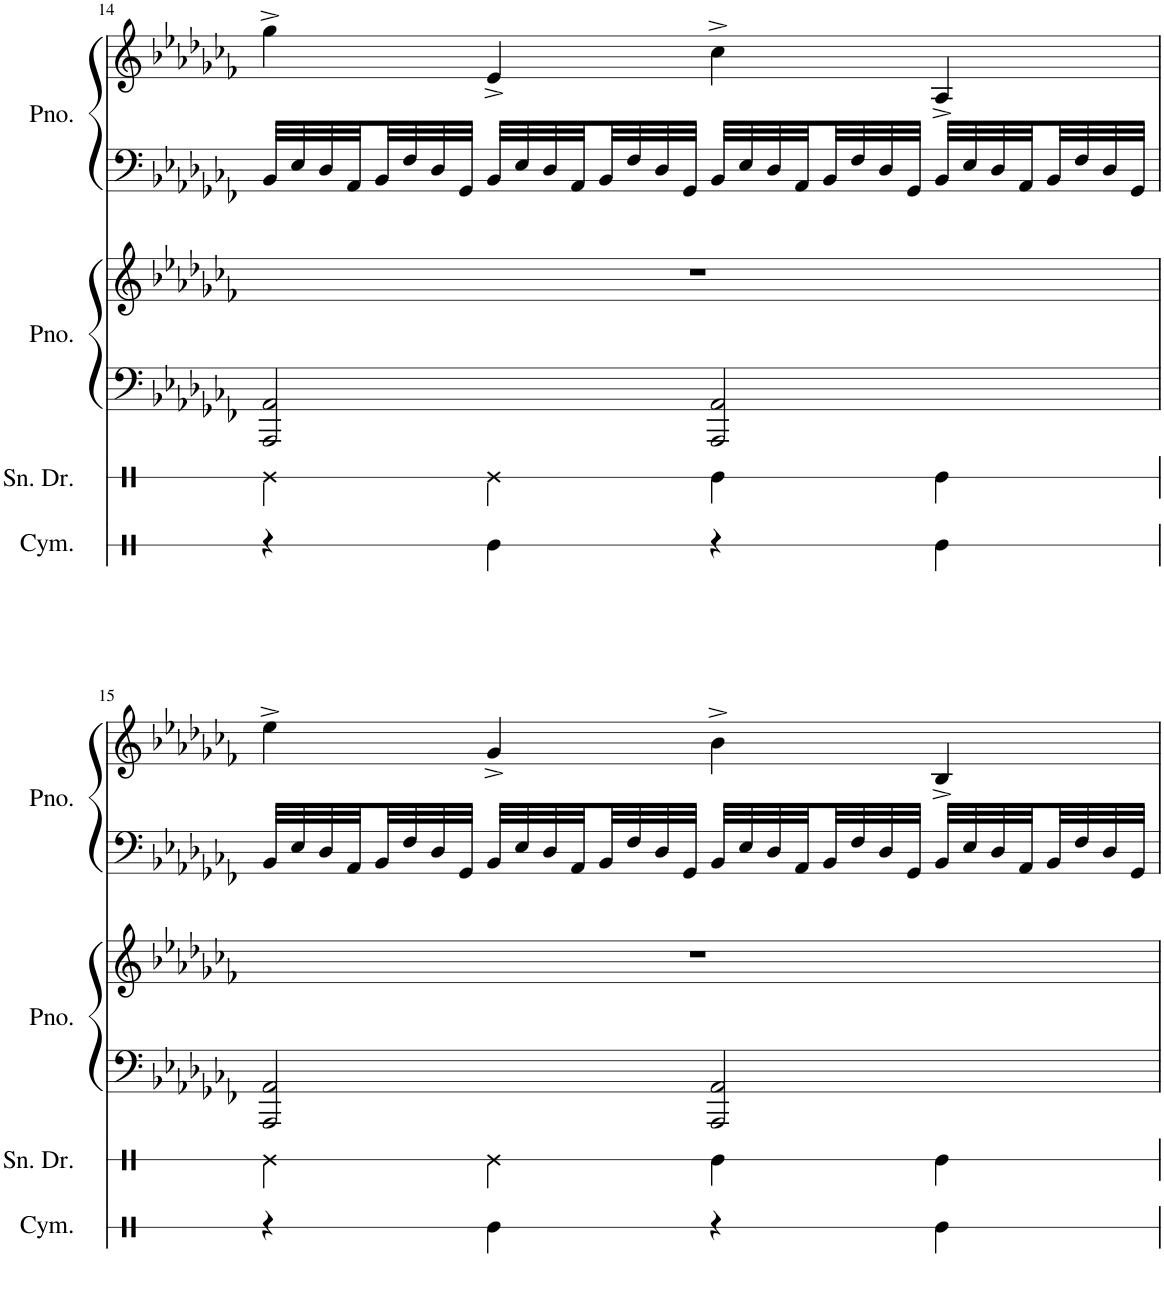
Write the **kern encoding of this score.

**kern	**kern	**kern	**kern	**kern	**kern
*part4	*part3	*part2	*part2	*part1	*part1
*staff6	*staff5	*staff4	*staff3	*staff2	*staff1
*I"Cymbal	*I"Snare Drum	*I"Piano	*	*I"Piano	*
*I'Cym.	*I'Sn. Dr.	*I'Pno.	*	*I'Pno.	*
!!LO:PB:g=z
*clefX	*clefX	*clefF4	*clefG2	*clefF4	*clefG2
*k[]	*k[]	*k[b-e-a-d-g-c-f-]	*k[b-e-a-d-g-c-f-]	*k[b-e-a-d-g-c-f-]	*k[b-e-a-d-g-c-f-]
*M4/4	*M4/4	*M4/4	*M4/4	*M4/4	*M4/4
=14	=14	=14	=14	=14	=14
4r	4Re\	2AAA-/ 2AA-/	1r	32BB-/LLL	4gg-^\
.	.	.	.	32E-/	.
.	.	.	.	32D-/	.
.	.	.	.	32AA-/	.
.	.	.	.	32BB-/	.
.	.	.	.	32F-/	.
.	.	.	.	32D-/	.
.	.	.	.	32GG-/JJJ	.
4Re\	4Re\	.	.	32BB-/LLL	4e-^/
.	.	.	.	32E-/	.
.	.	.	.	32D-/	.
.	.	.	.	32AA-/	.
.	.	.	.	32BB-/	.
.	.	.	.	32F-/	.
.	.	.	.	32D-/	.
.	.	.	.	32GG-/JJJ	.
4r	4Re\	2AAA-/ 2AA-/	.	32BB-/LLL	4cc-^\
.	.	.	.	32E-/	.
.	.	.	.	32D-/	.
.	.	.	.	32AA-/	.
.	.	.	.	32BB-/	.
.	.	.	.	32F-/	.
.	.	.	.	32D-/	.
.	.	.	.	32GG-/JJJ	.
4Re\	4Re\	.	.	32BB-/LLL	4A-^/
.	.	.	.	32E-/	.
.	.	.	.	32D-/	.
.	.	.	.	32AA-/	.
.	.	.	.	32BB-/	.
.	.	.	.	32F-/	.
.	.	.	.	32D-/	.
.	.	.	.	32GG-/JJJ	.
!!LO:LB:g=z
=15	=15	=15	=15	=15	=15
4r	4Re\	2AAA-/ 2AA-/	1r	32BB-/LLL	4ee-^\
.	.	.	.	32E-/	.
.	.	.	.	32D-/	.
.	.	.	.	32AA-/	.
.	.	.	.	32BB-/	.
.	.	.	.	32F-/	.
.	.	.	.	32D-/	.
.	.	.	.	32GG-/JJJ	.
4Re\	4Re\	.	.	32BB-/LLL	4g-^/
.	.	.	.	32E-/	.
.	.	.	.	32D-/	.
.	.	.	.	32AA-/	.
.	.	.	.	32BB-/	.
.	.	.	.	32F-/	.
.	.	.	.	32D-/	.
.	.	.	.	32GG-/JJJ	.
4r	4Re\	2AAA-/ 2AA-/	.	32BB-/LLL	4b-^\
.	.	.	.	32E-/	.
.	.	.	.	32D-/	.
.	.	.	.	32AA-/	.
.	.	.	.	32BB-/	.
.	.	.	.	32F-/	.
.	.	.	.	32D-/	.
.	.	.	.	32GG-/JJJ	.
4Re\	4Re\	.	.	32BB-/LLL	4B-^/
.	.	.	.	32E-/	.
.	.	.	.	32D-/	.
.	.	.	.	32AA-/	.
.	.	.	.	32BB-/	.
.	.	.	.	32F-/	.
.	.	.	.	32D-/	.
.	.	.	.	32GG-/JJJ	.
=	=	=	=	=	=
*-	*-	*-	*-	*-	*-
